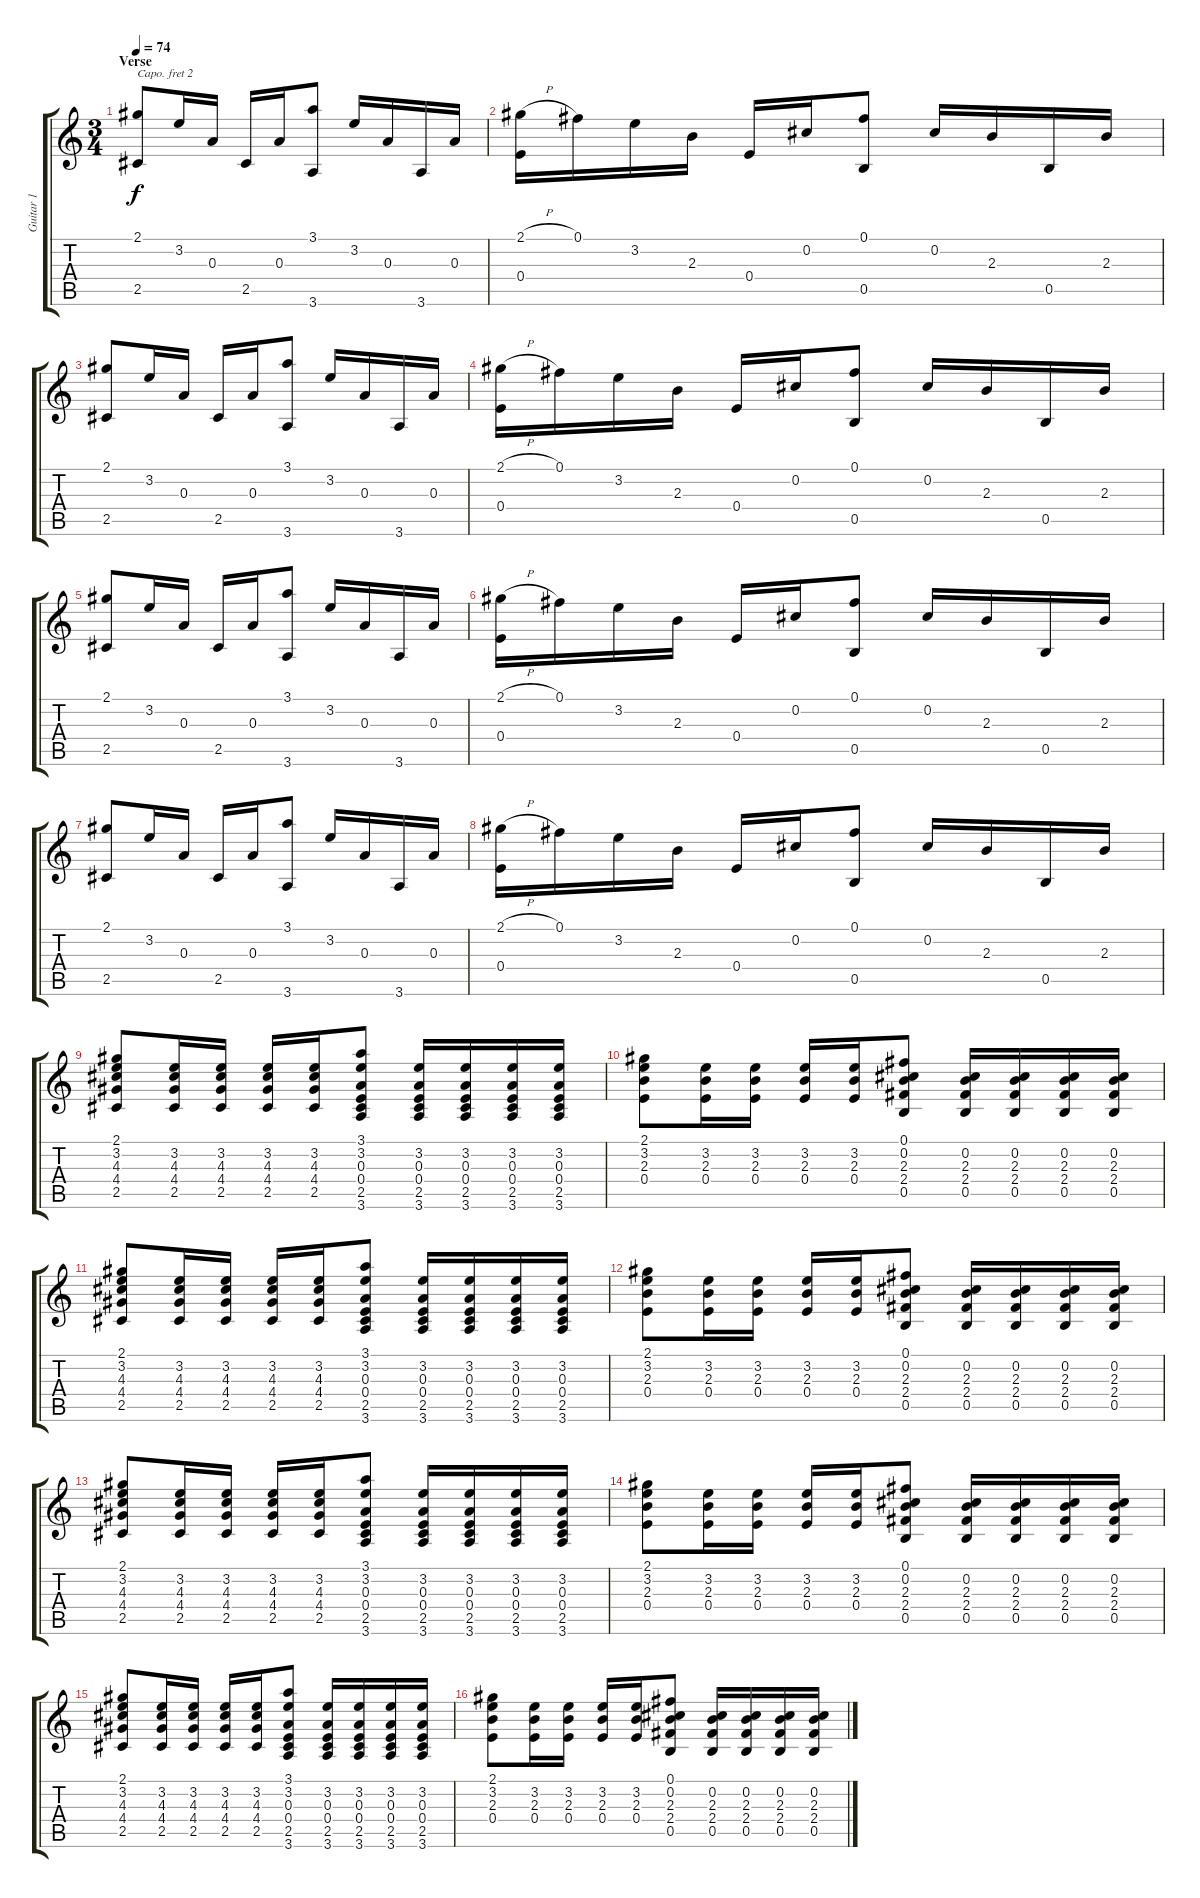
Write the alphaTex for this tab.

\track ("Guitar 1" "Guitar 1") {instrument acousticguitarsteel}
\staff {score tabs}
\capo 2
\tuning (E4 B3 G3 D3 A2 E2) {hide}
\ts (3 4)
\section ("" "Verse")
\tempo 74
\clef g2
\ks c
(2.1 2.5).8{dy f} 3.2.16 0.3.16 2.5.16 0.3.16 (3.1 3.6).8 3.2.16 0.3.16 3.6.16 0.3.16 |
(2.1{h} 0.4).16 0.1.16 3.2.16 2.3.16 0.4.16 0.2.16 (0.1 0.5).8 0.2.16 2.3.16 0.5.16 2.3.16 |
(2.1 2.5).8 3.2.16 0.3.16 2.5.16 0.3.16 (3.1 3.6).8 3.2.16 0.3.16 3.6.16 0.3.16 |
(2.1{h} 0.4).16 0.1.16 3.2.16 2.3.16 0.4.16 0.2.16 (0.1 0.5).8 0.2.16 2.3.16 0.5.16 2.3.16 |
(2.1 2.5).8 3.2.16 0.3.16 2.5.16 0.3.16 (3.1 3.6).8 3.2.16 0.3.16 3.6.16 0.3.16 |
(2.1{h} 0.4).16 0.1.16 3.2.16 2.3.16 0.4.16 0.2.16 (0.1 0.5).8 0.2.16 2.3.16 0.5.16 2.3.16 |
(2.1 2.5).8 3.2.16 0.3.16 2.5.16 0.3.16 (3.1 3.6).8 3.2.16 0.3.16 3.6.16 0.3.16 |
(2.1{h} 0.4).16 0.1.16 3.2.16 2.3.16 0.4.16 0.2.16 (0.1 0.5).8 0.2.16 2.3.16 0.5.16 2.3.16 |
(2.1 3.2 4.3 4.4 2.5).8 (3.2 4.3 4.4 2.5).16 (3.2 4.3 4.4 2.5).16 (3.2 4.3 4.4 2.5).16 (3.2 4.3 4.4 2.5).16 (3.1 3.2 0.3 0.4 2.5 3.6).8 (3.2 0.3 0.4 2.5 3.6).16 (3.2 0.3 0.4 2.5 3.6).16 (3.2 0.3 0.4 2.5 3.6).16 (3.2 0.3 0.4 2.5 3.6).16 |
(2.1 3.2 2.3 0.4).8 (3.2 2.3 0.4).16 (3.2 2.3 0.4).16 (3.2 2.3 0.4).16 (3.2 2.3 0.4).16 (0.1 0.2 2.3 2.4 0.5).8 (0.2 2.3 2.4 0.5).16 (0.2 2.3 2.4 0.5).16 (0.2 2.3 2.4 0.5).16 (0.2 2.3 2.4 0.5).16 |
(2.1 3.2 4.3 4.4 2.5).8 (3.2 4.3 4.4 2.5).16 (3.2 4.3 4.4 2.5).16 (3.2 4.3 4.4 2.5).16 (3.2 4.3 4.4 2.5).16 (3.1 3.2 0.3 0.4 2.5 3.6).8 (3.2 0.3 0.4 2.5 3.6).16 (3.2 0.3 0.4 2.5 3.6).16 (3.2 0.3 0.4 2.5 3.6).16 (3.2 0.3 0.4 2.5 3.6).16 |
(2.1 3.2 2.3 0.4).8 (3.2 2.3 0.4).16 (3.2 2.3 0.4).16 (3.2 2.3 0.4).16 (3.2 2.3 0.4).16 (0.1 0.2 2.3 2.4 0.5).8 (0.2 2.3 2.4 0.5).16 (0.2 2.3 2.4 0.5).16 (0.2 2.3 2.4 0.5).16 (0.2 2.3 2.4 0.5).16 |
(2.1 3.2 4.3 4.4 2.5).8 (3.2 4.3 4.4 2.5).16 (3.2 4.3 4.4 2.5).16 (3.2 4.3 4.4 2.5).16 (3.2 4.3 4.4 2.5).16 (3.1 3.2 0.3 0.4 2.5 3.6).8 (3.2 0.3 0.4 2.5 3.6).16 (3.2 0.3 0.4 2.5 3.6).16 (3.2 0.3 0.4 2.5 3.6).16 (3.2 0.3 0.4 2.5 3.6).16 |
(2.1 3.2 2.3 0.4).8 (3.2 2.3 0.4).16 (3.2 2.3 0.4).16 (3.2 2.3 0.4).16 (3.2 2.3 0.4).16 (0.1 0.2 2.3 2.4 0.5).8 (0.2 2.3 2.4 0.5).16 (0.2 2.3 2.4 0.5).16 (0.2 2.3 2.4 0.5).16 (0.2 2.3 2.4 0.5).16 |
(2.1 3.2 4.3 4.4 2.5).8 (3.2 4.3 4.4 2.5).16 (3.2 4.3 4.4 2.5).16 (3.2 4.3 4.4 2.5).16 (3.2 4.3 4.4 2.5).16 (3.1 3.2 0.3 0.4 2.5 3.6).8 (3.2 0.3 0.4 2.5 3.6).16 (3.2 0.3 0.4 2.5 3.6).16 (3.2 0.3 0.4 2.5 3.6).16 (3.2 0.3 0.4 2.5 3.6).16 |
(2.1 3.2 2.3 0.4).8 (3.2 2.3 0.4).16 (3.2 2.3 0.4).16 (3.2 2.3 0.4).16 (3.2 2.3 0.4).16 (0.1 0.2 2.3 2.4 0.5).8 (0.2 2.3 2.4 0.5).16 (0.2 2.3 2.4 0.5).16 (0.2 2.3 2.4 0.5).16 (0.2 2.3 2.4 0.5).16
